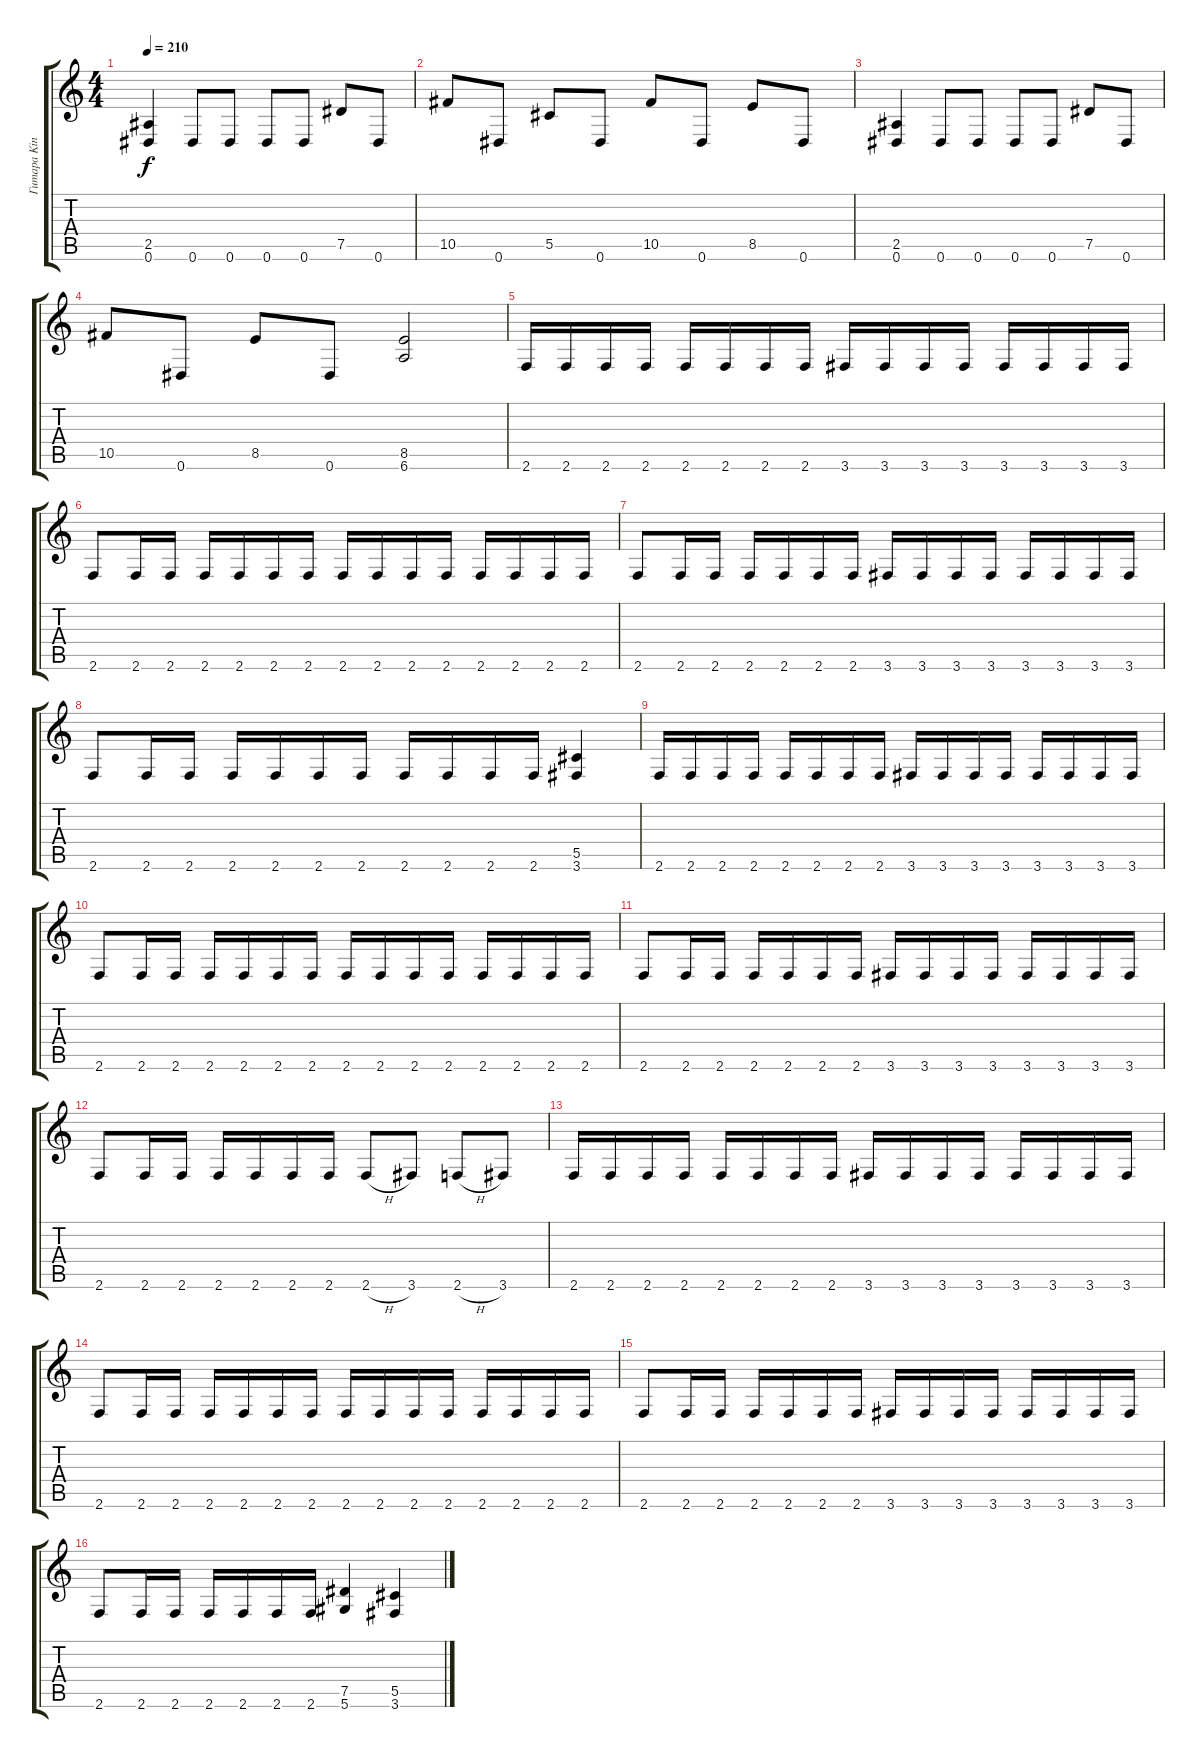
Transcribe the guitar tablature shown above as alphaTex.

\track ("Гитара King" "Гитара Kin") {instrument distortionguitar}
\staff {score tabs}
\tuning (Eb4 Bb3 Gb3 Db3 Ab2 Eb2) {hide}
\ts (4 4)
\tempo 210
\clef g2
\ks c
(2.5 0.6).4{dy f} 0.6.8 0.6.8 0.6.8 0.6.8 7.5.8 0.6.8 |
10.5.8 0.6.8 5.5.8 0.6.8 10.5.8 0.6.8 8.5.8 0.6.8 |
(2.5 0.6).4 0.6.8 0.6.8 0.6.8 0.6.8 7.5.8 0.6.8 |
10.5.8 0.6.8 8.5.8 0.6.8 (8.5 6.6).2 |
2.6.16 2.6.16 2.6.16 2.6.16 2.6.16 2.6.16 2.6.16 2.6.16 3.6.16 3.6.16 3.6.16 3.6.16 3.6.16 3.6.16 3.6.16 3.6.16 |
2.6.8 2.6.16 2.6.16 2.6.16 2.6.16 2.6.16 2.6.16 2.6.16 2.6.16 2.6.16 2.6.16 2.6.16 2.6.16 2.6.16 2.6.16 |
2.6.8 2.6.16 2.6.16 2.6.16 2.6.16 2.6.16 2.6.16 3.6.16 3.6.16 3.6.16 3.6.16 3.6.16 3.6.16 3.6.16 3.6.16 |
2.6.8 2.6.16 2.6.16 2.6.16 2.6.16 2.6.16 2.6.16 2.6.16 2.6.16 2.6.16 2.6.16 (5.5 3.6).4 |
2.6.16 2.6.16 2.6.16 2.6.16 2.6.16 2.6.16 2.6.16 2.6.16 3.6.16 3.6.16 3.6.16 3.6.16 3.6.16 3.6.16 3.6.16 3.6.16 |
2.6.8 2.6.16 2.6.16 2.6.16 2.6.16 2.6.16 2.6.16 2.6.16 2.6.16 2.6.16 2.6.16 2.6.16 2.6.16 2.6.16 2.6.16 |
2.6.8 2.6.16 2.6.16 2.6.16 2.6.16 2.6.16 2.6.16 3.6.16 3.6.16 3.6.16 3.6.16 3.6.16 3.6.16 3.6.16 3.6.16 |
2.6.8 2.6.16 2.6.16 2.6.16 2.6.16 2.6.16 2.6.16 2.6{h}.8 3.6.8 2.6{h}.8 3.6.8 |
2.6.16 2.6.16 2.6.16 2.6.16 2.6.16 2.6.16 2.6.16 2.6.16 3.6.16 3.6.16 3.6.16 3.6.16 3.6.16 3.6.16 3.6.16 3.6.16 |
2.6.8 2.6.16 2.6.16 2.6.16 2.6.16 2.6.16 2.6.16 2.6.16 2.6.16 2.6.16 2.6.16 2.6.16 2.6.16 2.6.16 2.6.16 |
2.6.8 2.6.16 2.6.16 2.6.16 2.6.16 2.6.16 2.6.16 3.6.16 3.6.16 3.6.16 3.6.16 3.6.16 3.6.16 3.6.16 3.6.16 |
2.6.8 2.6.16 2.6.16 2.6.16 2.6.16 2.6.16 2.6.16 (7.5 5.6).4 (5.5 3.6).4
